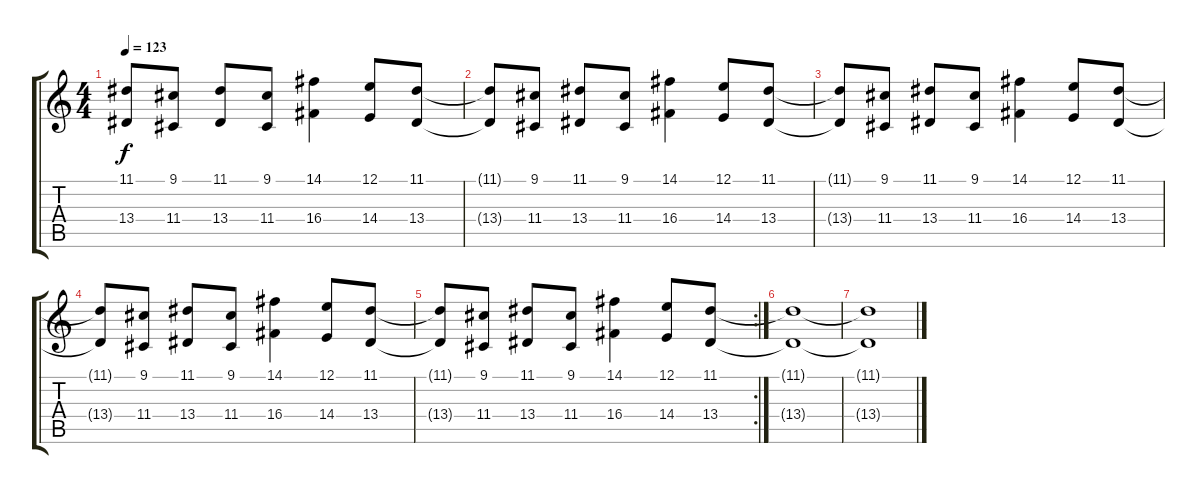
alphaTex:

\track "" {instrument vibraphone}
\staff {score tabs}
\tuning (E4 B3 G3 D3 A2 E2) {hide}
\ts (4 4)
\tempo 123
\clef g2
\ks c
(11.1{t} 13.4{t}).8{dy f} (9.1 11.4).8 (11.1 13.4).8 (9.1 11.4).8 (14.1 16.4).4 (12.1 14.4).8 (11.1 13.4).8 |
(11.1{t} 13.4{t}).8 (9.1 11.4).8 (11.1 13.4).8 (9.1 11.4).8 (14.1 16.4).4 (12.1 14.4).8 (11.1 13.4).8 |
(11.1{t} 13.4{t}).8 (9.1 11.4).8 (11.1 13.4).8 (9.1 11.4).8 (14.1 16.4).4 (12.1 14.4).8 (11.1 13.4).8 |
(11.1{t} 13.4{t}).8 (9.1 11.4).8 (11.1 13.4).8 (9.1 11.4).8 (14.1 16.4).4 (12.1 14.4).8 (11.1 13.4).8 |
\rc 2
(11.1{t} 13.4{t}).8 (9.1 11.4).8 (11.1 13.4).8 (9.1 11.4).8 (14.1 16.4).4 (12.1 14.4).8 (11.1 13.4).8 |
(11.1{t} 13.4{t}).1 |
(11.1{t} 13.4{t}).1
